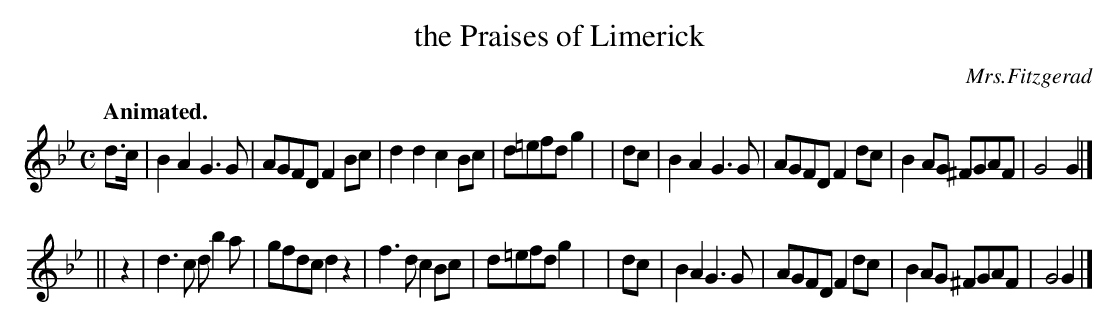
X:1
T: the Praises of Limerick
Q: "Animated."
O: Mrs.Fitzgerad
M: C
L: 1/8
K: Gm
  d>c | B2A2 G3G | AGFD F2Bc | d2d2  c2Bc | d=efd g2 |\
|  dc | B2A2 G3G | AGFD F2dc | B2AG ^FGAF | G4    G2 |]
|| z2 | d3c db2a | gfdc d2z2 | f3d   c2Bc | d=efd g2 |\
|  dc | B2A2 G3G | AGFD F2dc | B2AG ^FGAF | G4    G2 |]
